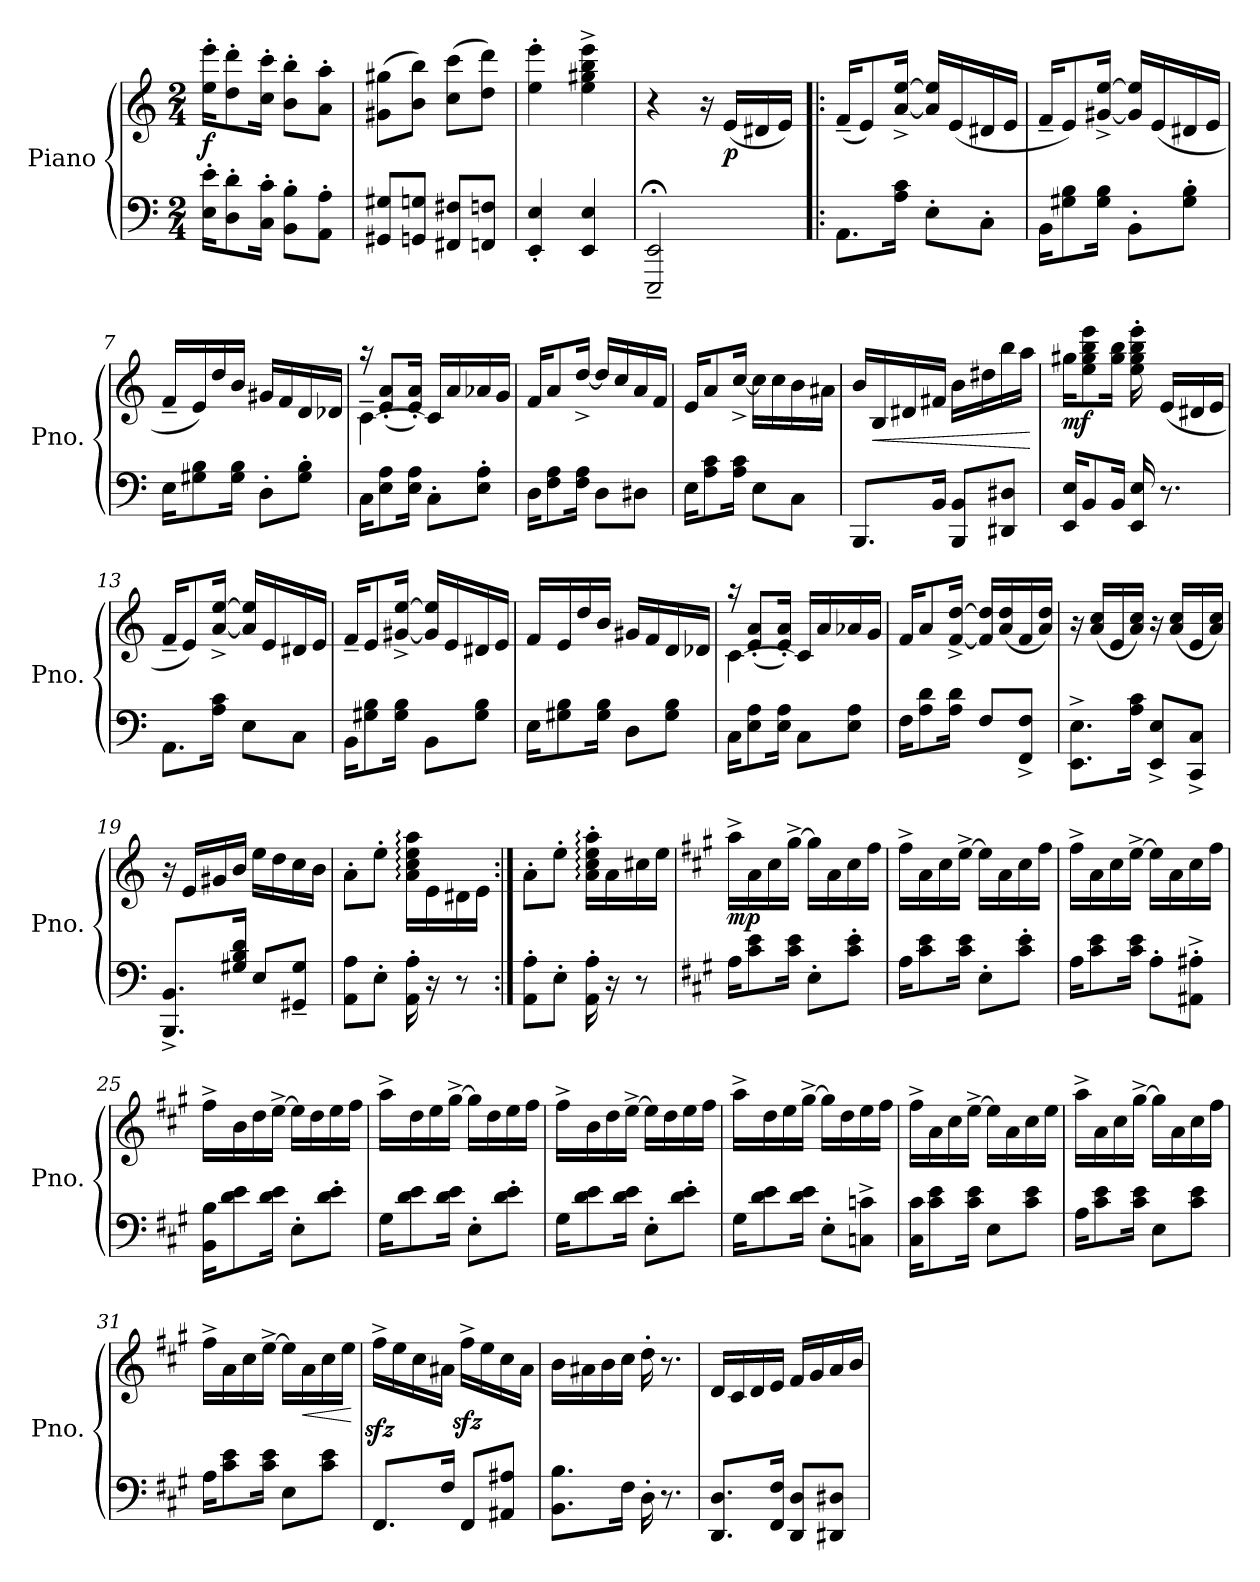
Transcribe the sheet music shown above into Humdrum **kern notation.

**kern	**kern	**dynam
*part1	*part1	*part1
*staff2	*staff1	*staff1/2
*I"Piano	*	*
*I'Pno.	*	*
*clefF4	*clefG2	*
*k[]	*k[]	*
*M2/4	*M2/4	*
*MM100	*MM100	*
=1	=1	=1
!	!	!LO:DY:b
16E\' 16e\'KL	16ee\' 16eee\'KL	f
8D\' 8d\'	8dd\' 8ddd\'	.
16C\' 16c\'Jk	16cc\' 16ccc\'Jk	.
8BB\' 8B\'L	8b\' 8bb\'L	.
8AA\' 8A\'J	8a\' 8aa\'J	.
=2	=2	=2
8GG#X/ 8G#X/L	(>8g#X\ 8gg#X\L	.
8GGn/ 8Gn/J	8b\ 8bb\J)	.
8FF#X/ 8F#X/L	(>8cc\ 8ccc\L	.
8FFn/ 8Fn/J	8dd\ 8ddd\J)	.
=3	=3	=3
4EE/' 4E/'	4ee\' 4eee\'	.
4EE/ 4E/	4ee\^ 4gg#X\^ 4bb\^ 4eee\^	.
=4	=4	=4
2EEE/;<~ 2EE/;<~	4r	.
.	16r	.
!	!	!LO:DY:b
.	(<16e/LL	p
.	16d#X/	.
.	16e/JJ)	.
!!LO:LB:g=z
=5!|:	=5!|:	=5!|:
8.AA\L	(<16f~/KL	.
.	8e/)	.
16A\ 16c\Jk	[16a/^ [16ee/^Jk	.
8E'\L	16a/] 16ee/]LL	.
.	(<16e/	.
8C'\J	16d#X/	.
.	16e/JJ	.
=6	=6	=6
16BB\KL	16f~/KL	.
8G#X\ 8B\	8e/)	.
16G#\ 16B\Jk	[16g#X/^ [16ee/^Jk	.
8BB'\L	16g#/] 16ee/]LL	.
.	(<16e/	.
8G#\' 8B\'J	16d#X/	.
.	16e/JJ	.
=7	=7	=7
16E\KL	16f~/LL	.
8G#X\ 8B\	16e/)	.
.	16dd/	.
16G#\ 16B\Jk	16b/JJ	.
8D'\L	16g#X/LL	.
.	16f/	.
8G#\' 8B\'J	16d/	.
.	16d-X/JJ	.
=8	=8	=8
*	*^	*
16C\KL	[4c~\	16raa	.
8E\ 8A\	.	(>8e/' 8a/'L	.
16E\ 16A\Jk	.	16e/' 16a/'Jk)	.
8C'\L	16c/LL]	4rffyy	.
.	16a/	.	.
8E\' 8A\'J	16a-X/	.	.
.	16g/JJ	.	.
*	*v	*v	*
!!LO:LB:g=z
=9	=9	=9
16D\KL	16f/KL	.
8F\ 8A\	8a/	.
16F\ 16A\Jk	[16dd^/Jk	.
8D\L	16dd/LL]	.
.	16cc/	.
8D#X\J	16a/	.
.	16f/JJ	.
=10	=10	=10
16E\KL	16e/KL	.
8A\ 8c\	8a/	.
16A\ 16c\Jk	[16cc^/Jk	.
8E\L	16cc\LL]	.
.	16cc\	.
8C\J	16b\	.
.	16a#X\JJ	.
=11	=11	=11
8.BBB/L	16b/LL	.
!	!	!LO:HP:b
.	16B/	<
.	16d#X/	.
16BB/Jk	16f#X/JJ	.
8BBB/ 8BB/L	16b\LL	.
.	16dd#X\	.
8DD#X/ 8D#X/J	16bb\	.
.	16aa\JJ	.
.	.	[
=12	=12	=12
!	!	!LO:DY:b
16EE/ 16E/KL	16gg#X\KL	mf
8BB/	8ee\ 8gg#\ 8bb\ 8eee\	.
16BB/Jk	16gg#\ 16bb\Jk	.
16EE/ 16E/	16ee\' 16gg#\' 16bb\' 16eee\'	.
8.r	(<16e/LL	.
.	16d#X/	.
.	16e/JJ	.
!!LO:LB:g=z
=13	=13	=13
8.AA\L	16f~/KL	.
.	8e/)	.
16A\ 16c\Jk	[16a/^ [16ee/^Jk	.
8E\L	16a/] 16ee/]LL	.
.	16e/	.
8C\J	16d#X/	.
.	16e/JJ	.
=14	=14	=14
16BB\KL	16f~/KL	.
8G#X\ 8B\	8e/	.
16G#\ 16B\Jk	[16g#X/^ [16ee/^Jk	.
8BB\L	16g#/] 16ee/]LL	.
.	16e/	.
8G#\ 8B\J	16d#X/	.
.	16e/JJ	.
=15	=15	=15
16E\KL	16f/LL	.
8G#X\ 8B\	16e/	.
.	16dd/	.
16G#\ 16B\Jk	16b/JJ	.
8D\L	16g#X/LL	.
.	16f/	.
8G#\ 8B\J	16d/	.
.	16d-X/JJ	.
=16	=16	=16
*	*^	*
16C\KL	[4c\	16raa	.
8E\ 8A\	.	(>8e/' 8a/'L	.
16E\ 16A\Jk	.	16e/' 16a/'Jk)	.
8C\L	16c/LL]	4rffyy	.
.	16a/	.	.
8E\ 8A\J	16a-X/	.	.
.	16g/JJ	.	.
*	*v	*v	*
!!LO:LB:g=z
=17	=17	=17
16F\KL	16f/KL	.
8A\ 8d\	8a/	.
16A\ 16d\Jk	[16f/^ [16dd/^Jk	.
8F/L	16f/] 16dd/]LL	.
.	(<16a/ 16dd/	.
8FF/^ 8F/^J	16f/	.
.	16a/ 16dd/JJ)	.
=18	=18	=18
8.EE\^ 8.E\^L	16r	.
.	(<16a/ 16cc/LL	.
.	16e/	.
16A\ 16c\Jk	16a/ 16cc/JJ)	.
8EE/^ 8E/^L	16r	.
.	(<16a/ 16cc/LL	.
8CC/^ 8C/^J	16e/	.
.	16a/ 16cc/JJ)	.
=19	=19	=19
8.BBB/^ 8.BB/^L	16r	.
.	16e/LL	.
.	16g#X/	.
16G#X/ 16B/ 16d/Jk	16b/JJ	.
8E/L	16ee\LL	.
.	16dd\	.
8GG#X/~ 8G#/~J	16cc\	.
.	16b\JJ	.
=20	=20	=20
8AA\ 8A\L	8a'\L	.
8E'\J	8ee'\J	.
16AA\' 16A\'	16a\: 16cc\: 16ee\: 16aa\:LL	.
16r	16e\	.
8r	16d#X\	.
.	16e\JJ	.
!!LO:PB:g=z
=21:|!	=21:|!	=21:|!
8AA\' 8A\'L	8a'\L	.
8E'\J	8ee'\J	.
16AA\' 16A\'	16a\:' 16cc\:' 16ee\:' 16aa\:'LL	.
16r	16a\	.
8r	16cc#X\	.
.	16ee\JJ	.
=22	=22	=22
*k[f#c#g#]	*k[f#c#g#]	*
!	!	!LO:DY:b
16A\KL	16aa^\LL	mp
8c#\ 8e\	16a\	.
.	16cc#\	.
16c#\ 16e\Jk	[16gg#^\JJ	.
8E'\L	16gg#\LL]	.
.	16a\	.
8c#\' 8e\'J	16cc#\	.
.	16ff#\JJ	.
=23	=23	=23
16A\KL	16ff#^\LL	.
8c#\ 8e\	16a\	.
.	16cc#\	.
16c#\ 16e\Jk	[16ee^\JJ	.
8E'\L	16ee\LL]	.
.	16a\	.
8c#\' 8e\'J	16cc#\	.
.	16ff#\JJ	.
=24	=24	=24
16A\KL	16ff#^\LL	.
8c#\ 8e\	16a\	.
.	16cc#\	.
16c#\ 16e\Jk	[16ee^\JJ	.
8A'\L	16ee\LL]	.
.	16a\	.
8AA#X\'^ 8A#X\'^J	16cc#\	.
.	16ff#\JJ	.
!!LO:LB:g=z
=25	=25	=25
16BB\ 16B\KL	16ff#^\LL	.
8d\ 8e\	16b\	.
.	16dd\	.
16d\ 16e\Jk	[16ee^\JJ	.
8E'\L	16ee\LL]	.
.	16dd\	.
8d\' 8e\'J	16ee\	.
.	16ff#\JJ	.
=26	=26	=26
16G#\KL	16aa^\LL	.
8d\ 8e\	16dd\	.
.	16ee\	.
16d\ 16e\Jk	[16gg#^\JJ	.
8E'\L	16gg#\LL]	.
.	16dd\	.
8d\' 8e\'J	16ee\	.
.	16ff#\JJ	.
=27	=27	=27
16G#\KL	16ff#^\LL	.
8d\ 8e\	16b\	.
.	16dd\	.
16d\ 16e\Jk	[16ee^\JJ	.
8E'\L	16ee\LL]	.
.	16dd\	.
8d\' 8e\'J	16ee\	.
.	16ff#\JJ	.
=28	=28	=28
16G#\KL	16aa^\LL	.
8d\ 8e\	16dd\	.
.	16ee\	.
16d\ 16e\Jk	[16gg#^\JJ	.
8E'\L	16gg#\LL]	.
.	16dd\	.
8Cn\^ 8cn\^J	16ee\	.
.	16ff#\JJ	.
!!LO:LB:g=z
=29	=29	=29
16C#\ 16c#\KL	16ff#^\LL	.
8c#\ 8e\	16a\	.
.	16cc#\	.
16c#\ 16e\Jk	[16ee^\JJ	.
8E\L	16ee\LL]	.
.	16a\	.
8c#\ 8e\J	16cc#\	.
.	16ee\JJ	.
=30	=30	=30
16A\KL	16aa^\LL	.
8c#\ 8e\	16a\	.
.	16cc#\	.
16c#\ 16e\Jk	[16gg#^\JJ	.
8E\L	16gg#\LL]	.
.	16a\	.
8c#\ 8e\J	16cc#\	.
.	16ff#\JJ	.
=31	=31	=31
16A\KL	16ff#^\LL	.
8c#\ 8e\	16a\	.
.	16cc#\	.
16c#\ 16e\Jk	[16ee^\JJ	.
8E\L	16ee\LL]	.
!	!	!LO:HP:b
.	16a\	<
8c#\ 8e\J	16cc#\	.
.	16ee\JJ	.
.	.	[
=32	=32	=32
8.FF#/L	16ff#zz<^\LL	.
.	16ee\	.
.	16cc#\	.
16F#/Jk	16a#X\JJ	.
8FF#/L	16ff#zz<^\LL	.
.	16ee\	.
8AA#X/ 8A#X/J	16cc#\	.
.	16a#\JJ	.
!!LO:LB:g=z
=33	=33	=33
8.BB\ 8.B\L	16b\LL	.
.	16a#X\	.
.	16b\	.
16F#\Jk	16cc#\JJ	.
16D'\	16dd'\	.
8.r	8.r	.
=34	=34	=34
8.DD/ 8.D/L	16d/LL	.
.	16c#/	.
.	16d/	.
16FF#/ 16F#/Jk	16e/JJ	.
8DD/ 8D/L	16f#/LL	.
.	16g#/	.
8DD#X/ 8D#X/J	16a/	.
.	16b/JJ	.
=	=	=
*-	*-	*-
